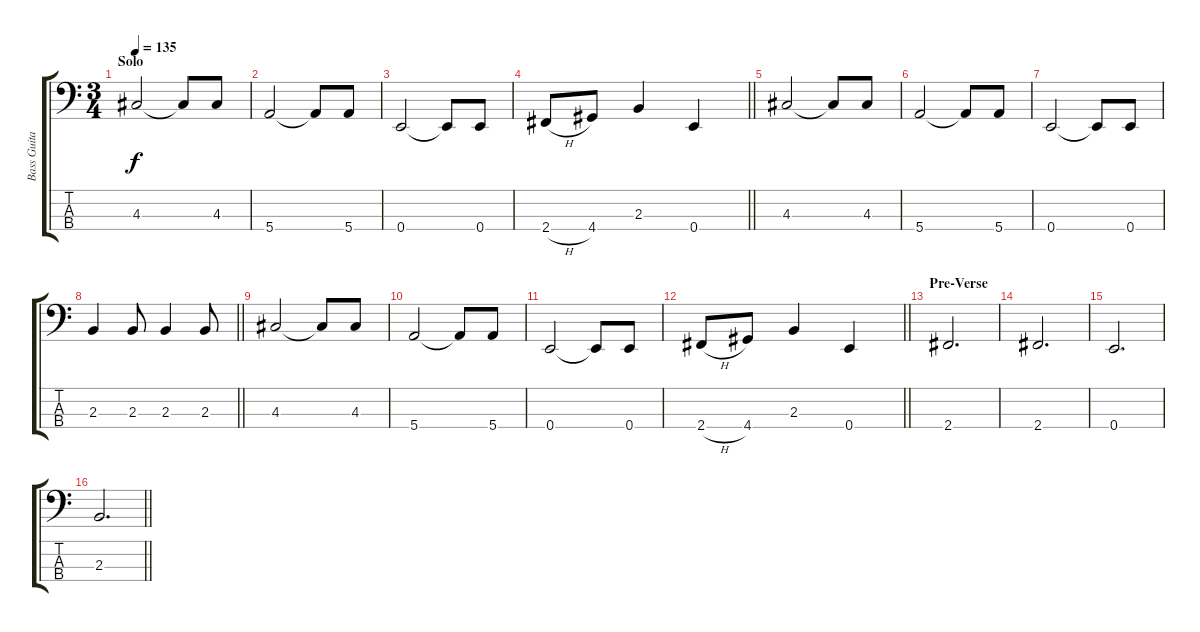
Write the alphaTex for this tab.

\track ("Bass Guitar" "Bass Guita") {instrument electricbasspick}
\staff {score tabs}
\tuning (G2 D2 A1 E1) {hide}
\ts (3 4)
\section ("" "Solo")
\tempo 135
\clef f4
\ks c
4.3.2{dy f} 4.3{t}.8 4.3.8 |
5.4.2 5.4{t}.8 5.4.8 |
0.4.2 0.4{t}.8 0.4.8 |
\barLineRight lightlight
2.4{h}.8 4.4.8 2.3.4 0.4.4 |
4.3.2 4.3{t}.8 4.3.8 |
5.4.2 5.4{t}.8 5.4.8 |
0.4.2 0.4{t}.8 0.4.8 |
\barLineRight lightlight
2.3.4 2.3.8 2.3.4 2.3.8 |
4.3.2 4.3{t}.8 4.3.8 |
5.4.2 5.4{t}.8 5.4.8 |
0.4.2 0.4{t}.8 0.4.8 |
\barLineRight lightlight
2.4{h}.8 4.4.8 2.3.4 0.4.4 |
\section ("" "Pre-Verse")
2.4.2{d} |
2.4.2{d} |
0.4.2{d} |
\barLineRight lightlight
2.3.2{d}
